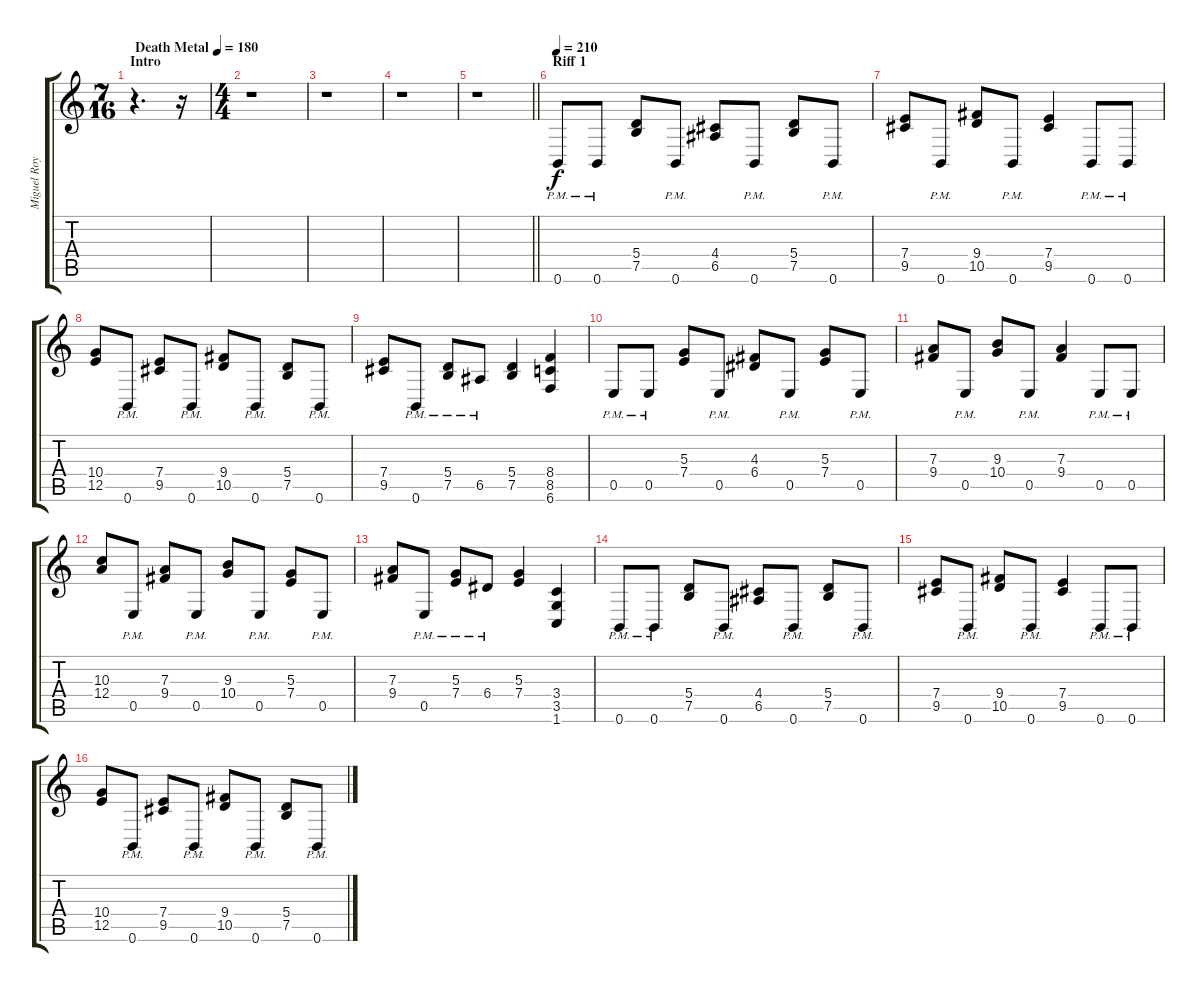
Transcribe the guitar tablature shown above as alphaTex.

\track ("Miguel Roy" "Miguel Roy") {instrument distortionguitar}
\staff {score tabs}
\tuning (B3 Gb3 D3 A2 E2 B1) {hide}
\ts (7 16)
\section ("" "Intro")
\tempo (180 "Death Metal")
\clef g2
\ks c
r.4{d dy f instrument distortionguitar} r.16 |
\ts (4 4)
r.1 |
r.1 |
r.1 |
\barLineRight lightlight
r.1 |
\section ("" "Riff 1")
\tempo 210
0.6{pm}.8{instrument distortionguitar} 0.6{pm}.8 (5.4 7.5).8 0.6{pm}.8 (4.4 6.5).8 0.6{pm}.8 (5.4 7.5).8 0.6{pm}.8 |
(7.4 9.5).8 0.6{pm}.8 (9.4 10.5).8 0.6{pm}.8 (7.4 9.5).4 0.6{pm}.8 0.6{pm}.8 |
(10.4 12.5).8 0.6{pm}.8 (7.4 9.5).8 0.6{pm}.8 (9.4 10.5).8 0.6{pm}.8 (5.4 7.5).8 0.6{pm}.8 |
(7.4 9.5).8 0.6{pm}.8 (5.4{pm} 7.5{pm}).8 6.5{pm}.8 (5.4 7.5).4 (8.4 8.5 6.6).4 |
0.5{pm}.8 0.5{pm}.8 (5.3 7.4).8 0.5{pm}.8 (4.3 6.4).8 0.5{pm}.8 (5.3 7.4).8 0.5{pm}.8 |
(7.3 9.4).8 0.5{pm}.8 (9.3 10.4).8 0.5{pm}.8 (7.3 9.4).4 0.5{pm}.8 0.5{pm}.8 |
(10.3 12.4).8 0.5{pm}.8 (7.3 9.4).8 0.5{pm}.8 (9.3 10.4).8 0.5{pm}.8 (5.3 7.4).8 0.5{pm}.8 |
(7.3 9.4).8 0.5{pm}.8 (5.3{pm} 7.4{pm}).8 6.4{pm}.8 (5.3 7.4).4 (3.4 3.5 1.6).4 |
0.6{pm}.8 0.6{pm}.8 (5.4 7.5).8 0.6{pm}.8 (4.4 6.5).8 0.6{pm}.8 (5.4 7.5).8 0.6{pm}.8 |
(7.4 9.5).8 0.6{pm}.8 (9.4 10.5).8 0.6{pm}.8 (7.4 9.5).4 0.6{pm}.8 0.6{pm}.8 |
(10.4 12.5).8 0.6{pm}.8 (7.4 9.5).8 0.6{pm}.8 (9.4 10.5).8 0.6{pm}.8 (5.4 7.5).8 0.6{pm}.8
